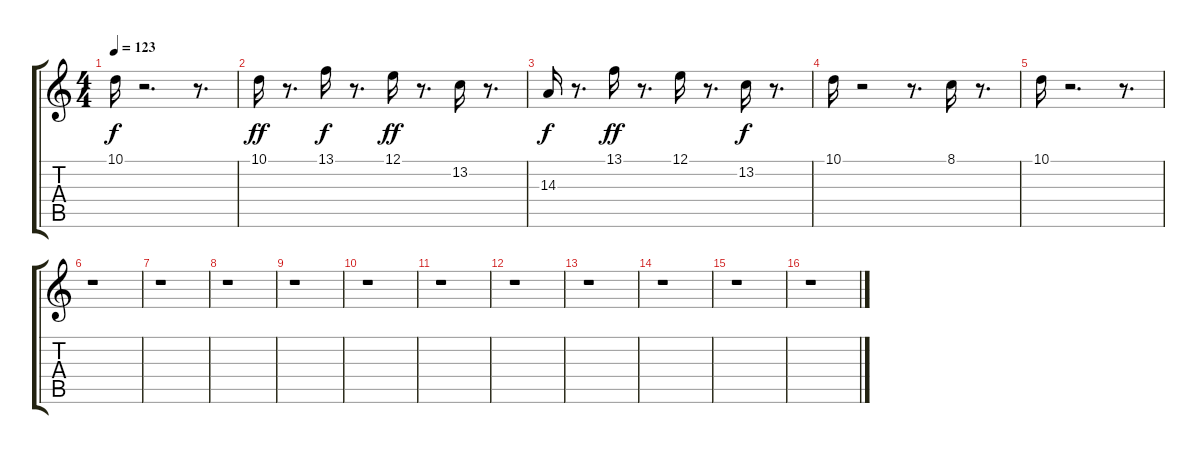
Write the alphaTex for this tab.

\track "" {instrument fx2soundtrack}
\staff {score tabs}
\tuning (E4 B3 G3 D3 A2 E2) {hide}
\ts (4 4)
\tempo 123
\clef g2
\ks c
10.1.16{dy f} r.2{d} r.8{d} |
10.1.16{dy ff} r.8{d} 13.1.16{dy f} r.8{d} 12.1.16{dy ff} r.8{d} 13.2.16 r.8{d} |
14.3.16{dy f} r.8{d} 13.1.16{dy ff} r.8{d} 12.1.16 r.8{d} 13.2.16{dy f} r.8{d} |
10.1.16 r.2 r.8{d} 8.1.16 r.8{d} |
10.1.16 r.2{d} r.8{d} |
r.1 |
r.1 |
r.1 |
r.1 |
r.1 |
r.1 |
r.1 |
r.1 |
r.1 |
r.1 |
r.1
